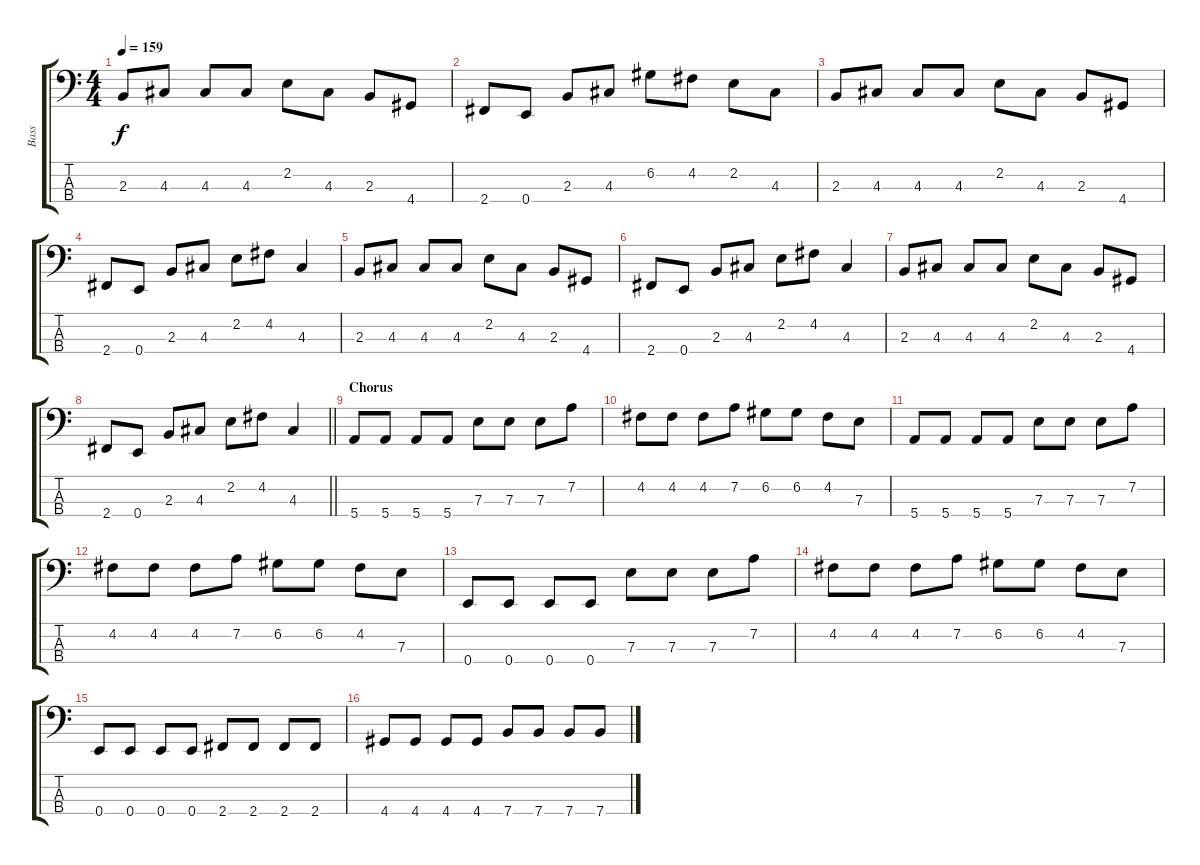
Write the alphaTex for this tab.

\track ("Bass" "Bass") {instrument electricbassfinger}
\staff {score tabs}
\tuning (G2 D2 A1 E1) {hide}
\ts (4 4)
\tempo 159
\clef f4
\ks c
2.3.8{dy f} 4.3.8 4.3.8 4.3.8 2.2.8 4.3.8 2.3.8 4.4.8 |
2.4.8 0.4.8 2.3.8 4.3.8 6.2.8 4.2.8 2.2.8 4.3.8 |
2.3.8 4.3.8 4.3.8 4.3.8 2.2.8 4.3.8 2.3.8 4.4.8 |
2.4.8 0.4.8 2.3.8 4.3.8 2.2.8 4.2.8 4.3.4 |
2.3.8 4.3.8 4.3.8 4.3.8 2.2.8 4.3.8 2.3.8 4.4.8 |
2.4.8 0.4.8 2.3.8 4.3.8 2.2.8 4.2.8 4.3.4 |
2.3.8 4.3.8 4.3.8 4.3.8 2.2.8 4.3.8 2.3.8 4.4.8 |
\barLineRight lightlight
2.4.8 0.4.8 2.3.8 4.3.8 2.2.8 4.2.8 4.3.4 |
\section ("" "Chorus")
5.4.8 5.4.8 5.4.8 5.4.8 7.3.8 7.3.8 7.3.8 7.2.8 |
4.2.8 4.2.8 4.2.8 7.2.8 6.2.8 6.2.8 4.2.8 7.3.8 |
5.4.8 5.4.8 5.4.8 5.4.8 7.3.8 7.3.8 7.3.8 7.2.8 |
4.2.8 4.2.8 4.2.8 7.2.8 6.2.8 6.2.8 4.2.8 7.3.8 |
0.4.8 0.4.8 0.4.8 0.4.8 7.3.8 7.3.8 7.3.8 7.2.8 |
4.2.8 4.2.8 4.2.8 7.2.8 6.2.8 6.2.8 4.2.8 7.3.8 |
0.4.8 0.4.8 0.4.8 0.4.8 2.4.8 2.4.8 2.4.8 2.4.8 |
4.4.8 4.4.8 4.4.8 4.4.8 7.4.8 7.4.8 7.4.8 7.4.8
